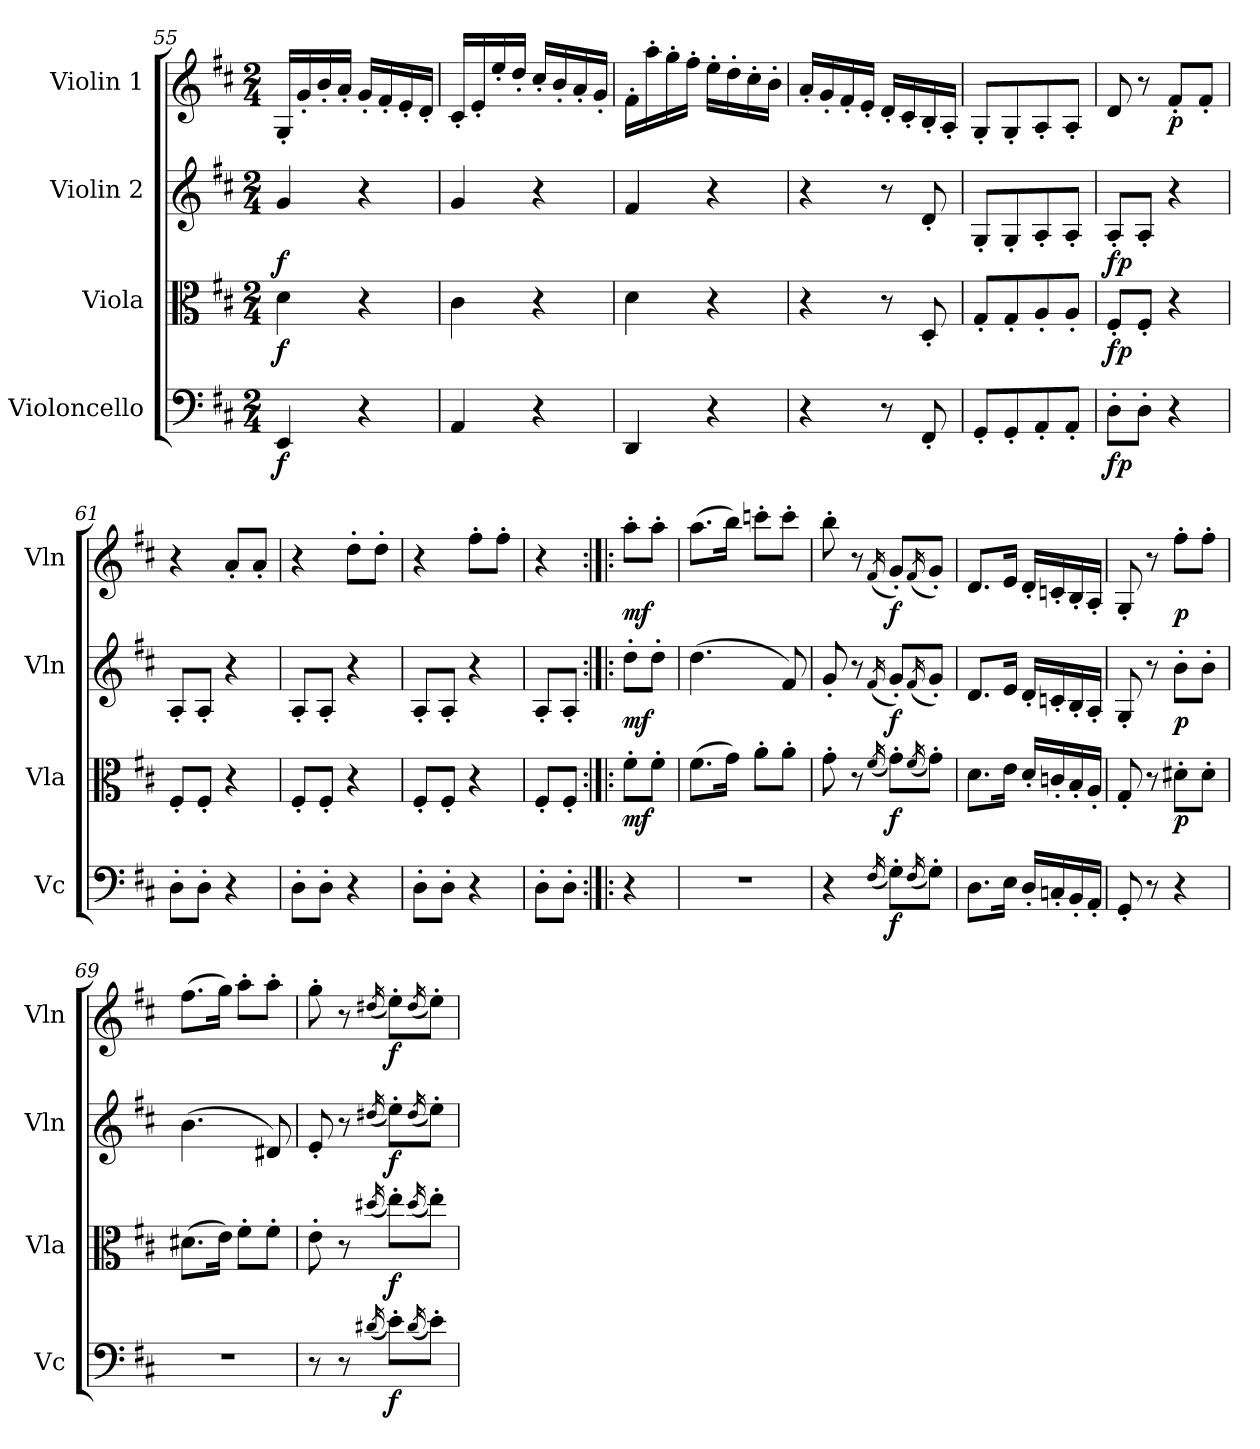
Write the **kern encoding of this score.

**kern	**dynam	**kern	**dynam	**kern	**dynam	**kern	**dynam
*part4	*part4	*part3	*part3	*part2	*part2	*part1	*part1
*staff4	*staff4	*staff3	*staff3	*staff2	*staff2	*staff1	*staff1
*I"Violoncello	*	*I"Viola	*	*I"Violin 2	*	*I"Violin 1	*
*I'Vc	*	*I'Vla	*	*I'Vln	*	*I'Vln	*
!!LO:PB:g=z
*clefF4	*	*clefC3	*	*clefG2	*	*clefG2	*
*k[f#c#]	*	*k[f#c#]	*	*k[f#c#]	*	*k[f#c#]	*
*M2/4	*	*M2/4	*	*M2/4	*	*M2/4	*
=55	=55	=55	=55	=55	=55	=55	=55
!	!LO:DY:b	!	!LO:DY:b	!	!LO:DY:b	!	!
4EE/	f	4d\	f	4g/	f	16G'/LL	.
.	.	.	.	.	.	16g'/	.
.	.	.	.	.	.	16b'/	.
.	.	.	.	.	.	16a'/JJ	.
4r	.	4r	.	4r	.	16g'/LL	.
.	.	.	.	.	.	16f#'/	.
.	.	.	.	.	.	16e'/	.
.	.	.	.	.	.	16d'/JJ	.
=56	=56	=56	=56	=56	=56	=56	=56
4AA/	.	4c#\	.	4g/	.	16c#'/LL	.
.	.	.	.	.	.	16e'/	.
.	.	.	.	.	.	16ee'/	.
.	.	.	.	.	.	16dd'/JJ	.
4r	.	4r	.	4r	.	16cc#'/LL	.
.	.	.	.	.	.	16b'/	.
.	.	.	.	.	.	16a'/	.
.	.	.	.	.	.	16g'/JJ	.
=57	=57	=57	=57	=57	=57	=57	=57
4DD/	.	4d\	.	4f#/	.	16f#'\LL	.
.	.	.	.	.	.	16aa'\	.
.	.	.	.	.	.	16gg'\	.
.	.	.	.	.	.	16ff#'\JJ	.
4r	.	4r	.	4r	.	16ee'\LL	.
.	.	.	.	.	.	16dd'\	.
.	.	.	.	.	.	16cc#'\	.
.	.	.	.	.	.	16b'\JJ	.
=58	=58	=58	=58	=58	=58	=58	=58
4r	.	4r	.	4r	.	16a'/LL	.
.	.	.	.	.	.	16g'/	.
.	.	.	.	.	.	16f#'/	.
.	.	.	.	.	.	16e'/JJ	.
8r	.	8r	.	8r	.	16d'/LL	.
.	.	.	.	.	.	16c#'/	.
8FF#'/	.	8D'/	.	8d'/	.	16B'/	.
.	.	.	.	.	.	16A'/JJ	.
=59	=59	=59	=59	=59	=59	=59	=59
8GG'/L	.	8G'/L	.	8G'/L	.	8G'/L	.
8GG'/	.	8G'/	.	8G'/	.	8G'/	.
8AA'/	.	8A'/	.	8A'/	.	8A'/	.
8AA'/J	.	8A'/J	.	8A'/J	.	8A'/J	.
!!LO:LB:g=z
=60	=60	=60	=60	=60	=60	=60	=60
!	!LO:DY:b	!	!LO:DY:b	!	!LO:DY:b	!	!
8D'\L	fp	8F#'/L	fp	8A'/L	fp	8d/	.
8D'\J	.	8F#'/J	.	8A'/J	.	8r	.
!	!	!	!	!	!	!	!LO:DY:b
4r	.	4r	.	4r	.	8f#'/L	p
.	.	.	.	.	.	8f#'/J	.
!!LO:LB:g=z
=61	=61	=61	=61	=61	=61	=61	=61
8D'\L	.	8F#'/L	.	8A'/L	.	4r	.
8D'\J	.	8F#'/J	.	8A'/J	.	.	.
4r	.	4r	.	4r	.	8a'/L	.
.	.	.	.	.	.	8a'/J	.
=62	=62	=62	=62	=62	=62	=62	=62
8D'\L	.	8F#'/L	.	8A'/L	.	4r	.
8D'\J	.	8F#'/J	.	8A'/J	.	.	.
4r	.	4r	.	4r	.	8dd'\L	.
.	.	.	.	.	.	8dd'\J	.
=63	=63	=63	=63	=63	=63	=63	=63
8D'\L	.	8F#'/L	.	8A'/L	.	4r	.
8D'\J	.	8F#'/J	.	8A'/J	.	.	.
4r	.	4r	.	4r	.	8ff#'\L	.
.	.	.	.	.	.	8ff#'\J	.
=63X1	=63X1	=63X1	=63X1	=63X1	=63X1	=63X1	=63X1
8D'\L	.	8F#'/L	.	8A'/L	.	4r	.
8D'\J	.	8F#'/J	.	8A'/J	.	.	.
=64:|!|:	=64:|!|:	=64:|!|:	=64:|!|:	=64:|!|:	=64:|!|:	=64:|!|:	=64:|!|:
!	!	!	!LO:DY:b	!	!LO:DY:b	!	!LO:DY:b
4r	.	8f#'\L	mf	8dd'\L	mf	8aa'\L	mf
.	.	8f#'\J	.	8dd'\J	.	8aa'\J	.
=65	=65	=65	=65	=65	=65	=65	=65
2r	.	(8.f#\L	.	(4.dd\	.	(8.aa\L	.
.	.	16g\Jk)	.	.	.	16bb\Jk)	.
.	.	8a'\L	.	.	.	8cccn'\L	.
.	.	8a'\J	.	8f#/)	.	8ccc'\J	.
=66	=66	=66	=66	=66	=66	=66	=66
4r	.	8g'\	.	8g'/	.	8bb'\	.
.	.	8r	.	8r	.	8r	.
(16qF#/	.	(16qf#/	.	(16qf#/	.	(16qf#/	.
!	!LO:DY:b	!	!LO:DY:b	!	!LO:DY:b	!	!LO:DY:b
8G'\L)	f	8g'\L)	f	8g'/L)	f	8g'/L)	f
(16qF#/	.	(16qf#/	.	(16qf#/	.	(16qf#/	.
8G'\J)	.	8g'\J)	.	8g'/J)	.	8g'/J)	.
=67	=67	=67	=67	=67	=67	=67	=67
8.D\L	.	8.d\L	.	8.d/L	.	8.d/L	.
16E\Jk	.	16e\Jk	.	16e/Jk	.	16e/Jk	.
16D'/LL	.	16d'/LL	.	16d'/LL	.	16d'/LL	.
16Cn'/	.	16cn'/	.	16cn'/	.	16cn'/	.
16BB'/	.	16B'/	.	16B'/	.	16B'/	.
16AA'/JJ	.	16A'/JJ	.	16A'/JJ	.	16A'/JJ	.
!!LO:LB:g=z
=68	=68	=68	=68	=68	=68	=68	=68
8GG'/	.	8G'/	.	8G'/	.	8G'/	.
8r	.	8r	.	8r	.	8r	.
!	!	!	!LO:DY:b	!	!LO:DY:b	!	!LO:DY:b
4r	.	8d#X'\L	p	8b'\L	p	8ff#'\L	p
.	.	8d#'\J	.	8b'\J	.	8ff#'\J	.
=69	=69	=69	=69	=69	=69	=69	=69
2r	.	(8.d#X\L	.	(4.b\	.	(8.ff#\L	.
.	.	16e\Jk)	.	.	.	16gg\Jk)	.
.	.	8f#'\L	.	.	.	8aa'\L	.
.	.	8f#'\J	.	8d#X/)	.	8aa'\J	.
=70	=70	=70	=70	=70	=70	=70	=70
8r	.	8e'\	.	8e'/	.	8gg'\	.
8r	.	8r	.	8r	.	8r	.
(16qd#X/	.	(16qdd#X/	.	(16qdd#X/	.	(16qdd#X/	.
!	!LO:DY:b	!	!LO:DY:b	!	!LO:DY:b	!	!LO:DY:b
8e'\L)	f	8ee'\L)	f	8ee'\L)	f	8ee'\L)	f
(16qd#/	.	(16qdd#/	.	(16qdd#/	.	(16qdd#/	.
8e'\J)	.	8ee'\J)	.	8ee'\J)	.	8ee'\J)	.
=	=	=	=	=	=	=	=
*-	*-	*-	*-	*-	*-	*-	*-
